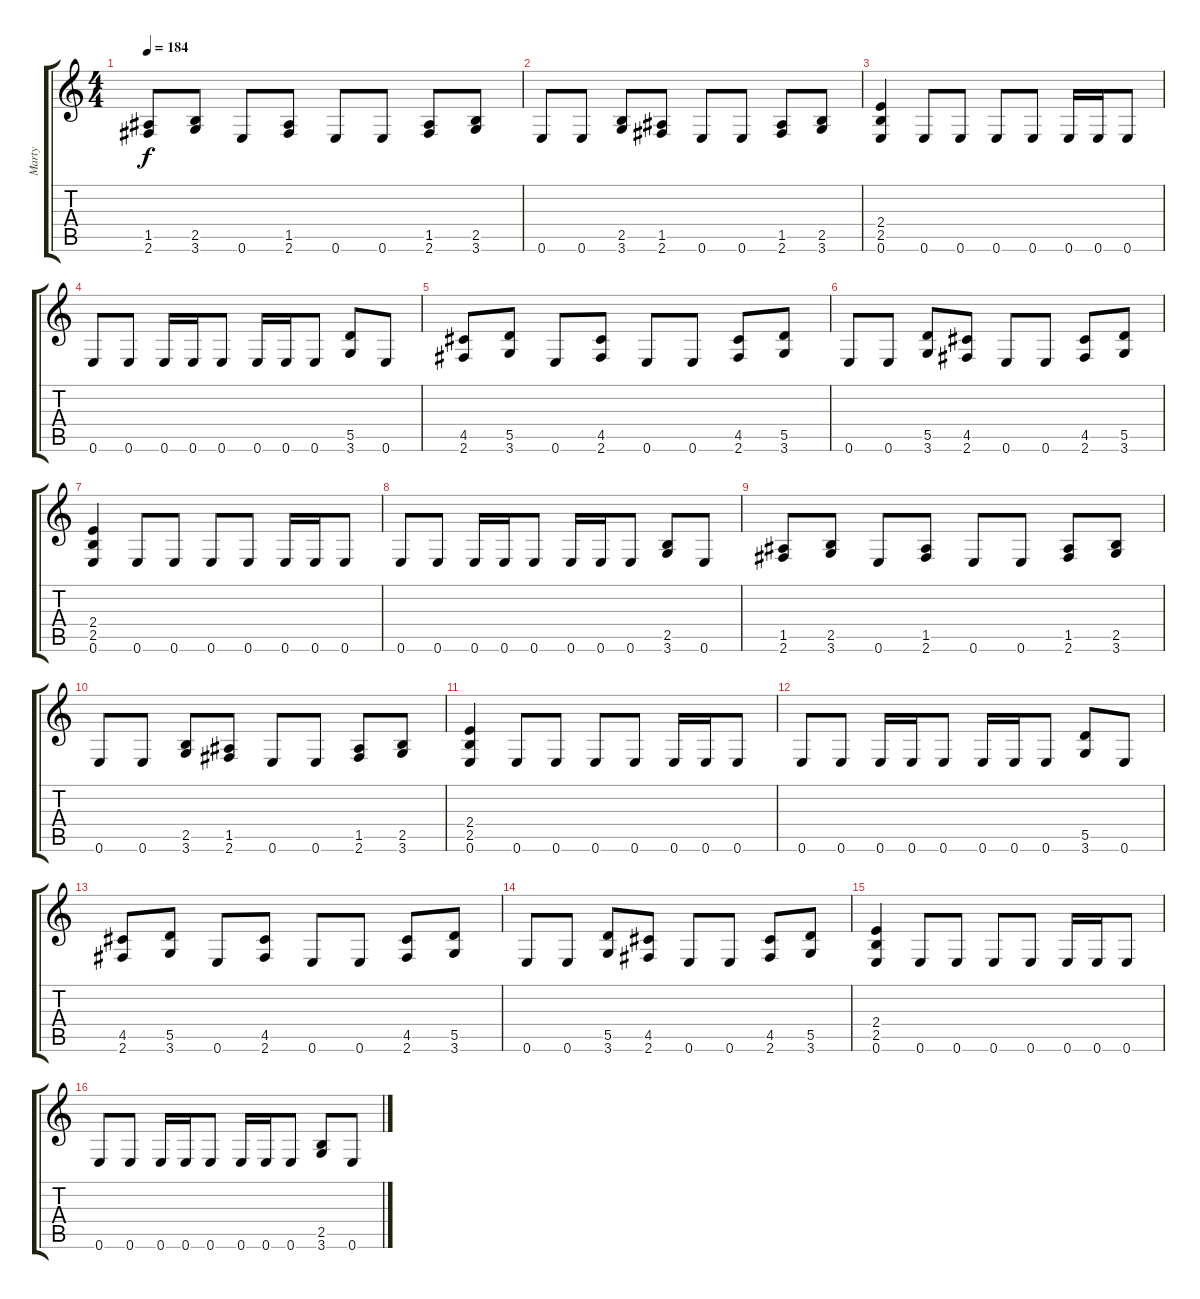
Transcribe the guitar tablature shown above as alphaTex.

\track ("Marty" "Marty") {instrument distortionguitar}
\staff {score tabs}
\tuning (E4 B3 G3 D3 A2 E2) {hide}
\ts (4 4)
\tempo 184
\clef g2
\ks c
(1.5 2.6).8{dy f} (2.5 3.6).8 0.6.8 (1.5 2.6).8 0.6.8 0.6.8 (1.5 2.6).8 (2.5 3.6).8 |
0.6.8 0.6.8 (2.5 3.6).8 (1.5 2.6).8 0.6.8 0.6.8 (1.5 2.6).8 (2.5 3.6).8 |
(2.4 2.5 0.6).4 0.6.8 0.6.8 0.6.8 0.6.8 0.6.16 0.6.16 0.6.8 |
0.6.8 0.6.8 0.6.16 0.6.16 0.6.8 0.6.16 0.6.16 0.6.8 (5.5 3.6).8 0.6.8 |
(4.5 2.6).8 (5.5 3.6).8 0.6.8 (4.5 2.6).8 0.6.8 0.6.8 (4.5 2.6).8 (5.5 3.6).8 |
0.6.8 0.6.8 (5.5 3.6).8 (4.5 2.6).8 0.6.8 0.6.8 (4.5 2.6).8 (5.5 3.6).8 |
(2.4 2.5 0.6).4 0.6.8 0.6.8 0.6.8 0.6.8 0.6.16 0.6.16 0.6.8 |
0.6.8 0.6.8 0.6.16 0.6.16 0.6.8 0.6.16 0.6.16 0.6.8 (2.5 3.6).8 0.6.8 |
(1.5 2.6).8 (2.5 3.6).8 0.6.8 (1.5 2.6).8 0.6.8 0.6.8 (1.5 2.6).8 (2.5 3.6).8 |
0.6.8 0.6.8 (2.5 3.6).8 (1.5 2.6).8 0.6.8 0.6.8 (1.5 2.6).8 (2.5 3.6).8 |
(2.4 2.5 0.6).4 0.6.8 0.6.8 0.6.8 0.6.8 0.6.16 0.6.16 0.6.8 |
0.6.8 0.6.8 0.6.16 0.6.16 0.6.8 0.6.16 0.6.16 0.6.8 (5.5 3.6).8 0.6.8 |
(4.5 2.6).8 (5.5 3.6).8 0.6.8 (4.5 2.6).8 0.6.8 0.6.8 (4.5 2.6).8 (5.5 3.6).8 |
0.6.8 0.6.8 (5.5 3.6).8 (4.5 2.6).8 0.6.8 0.6.8 (4.5 2.6).8 (5.5 3.6).8 |
(2.4 2.5 0.6).4 0.6.8 0.6.8 0.6.8 0.6.8 0.6.16 0.6.16 0.6.8 |
0.6.8 0.6.8 0.6.16 0.6.16 0.6.8 0.6.16 0.6.16 0.6.8 (2.5 3.6).8 0.6.8
